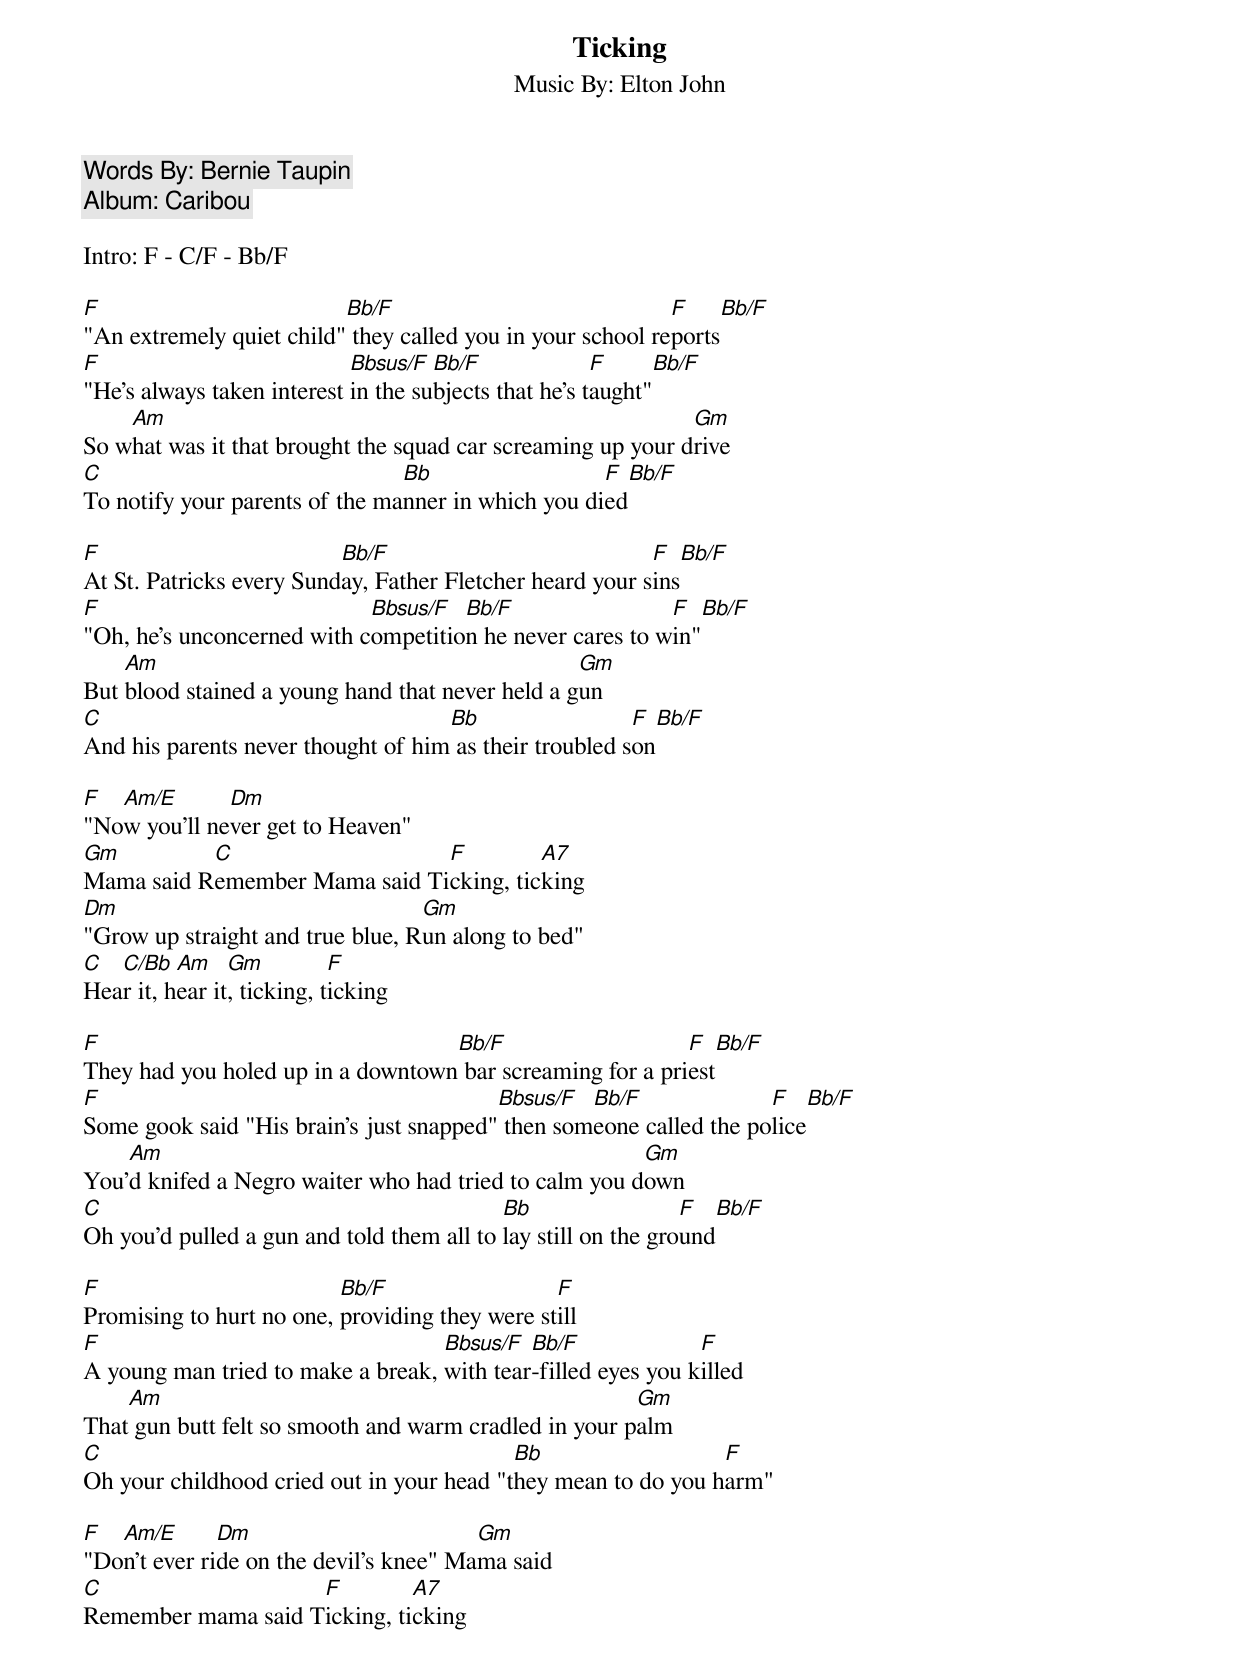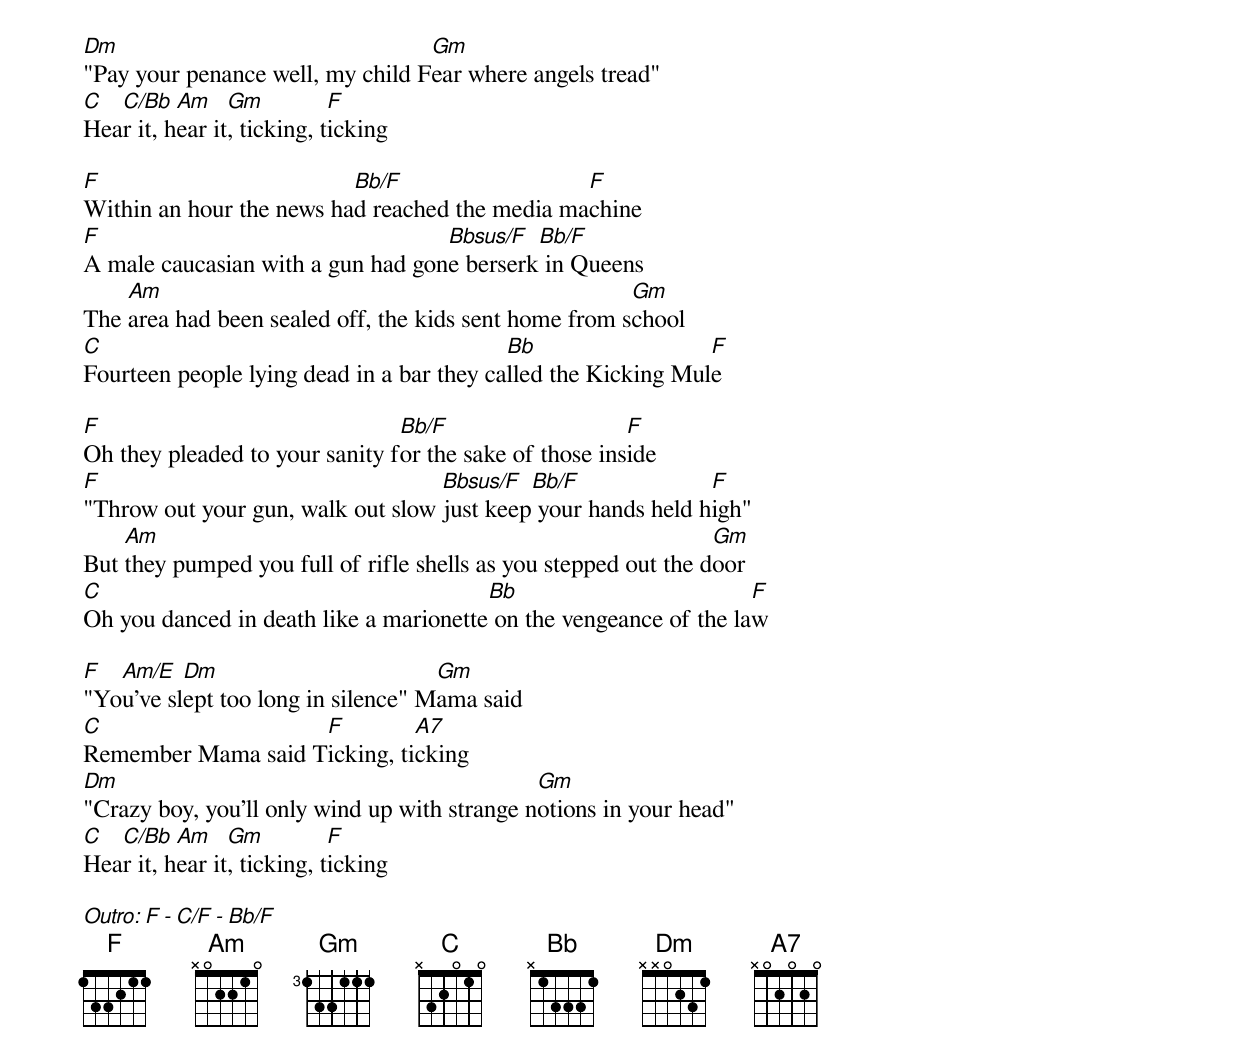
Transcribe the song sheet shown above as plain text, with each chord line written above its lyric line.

Ticking
Music By: Elton John
Words By: Bernie Taupin
Album: Caribou

Intro: F - C/F - Bb/F

F                         Bb/F                              F     Bb/F
"An extremely quiet child" they called you in your school reports
F                           Bbsus/F  Bb/F              F      Bb/F
"He's always taken interest in the subjects that he's taught"
    Am                                                       Gm
So what was it that brought the squad car screaming up your drive
C                               Bb                  F    Bb/F
To notify your parents of the manner in which you died

F                         Bb/F                            F    Bb/F
At St. Patricks every Sunday, Father Fletcher heard your sins
F                           Bbsus/F  Bb/F                 F    Bb/F
"Oh, he's unconcerned with competition he never cares to win"
    Am                                            Gm
But blood stained a young hand that never held a gun
C                                   Bb                  F    Bb/F
And his parents never thought of him as their troubled son

F  Am/E       Dm
"Now you'll never get to Heaven"
Gm         C                   F         A7
Mama said Remember Mama said Ticking, ticking
Dm                                Gm
"Grow up straight and true blue, Run along to bed"
C  C/Bb   Am    Gm          F
Hear it, hear it, ticking, ticking

F                                  Bb/F                    F    Bb/F
They had you holed up in a downtown bar screaming for a priest
F                                        Bbsus/F  Bb/F              F    Bb/F
Some gook said "His brain's just snapped" then someone called the police
    Am                                                 Gm
You'd knifed a Negro waiter who had tried to calm you down
C                                          Bb                  F    Bb/F
Oh you'd pulled a gun and told them all to lay still on the ground

F                         Bb/F                  F
Promising to hurt no one, providing they were still
F                                  Bbsus/F  Bb/F              F
A young man tried to make a break, with tear-filled eyes you killed
    Am                                                 Gm
That gun butt felt so smooth and warm cradled in your palm
C                                          Bb                  F
Oh your childhood cried out in your head "they mean to do you harm"

F  Am/E       Dm                        Gm
"Don't ever ride on the devil's knee" Mama said
C                   F         A7
Remember mama said Ticking, ticking
Dm                                Gm
"Pay your penance well, my child Fear where angels tread"
C  C/Bb   Am    Gm          F
Hear it, hear it, ticking, ticking

F                         Bb/F                  F
Within an hour the news had reached the media machine
F                                  Bbsus/F  Bb/F
A male caucasian with a gun had gone berserk in Queens
    Am                                                 Gm
The area had been sealed off, the kids sent home from school
C                                          Bb                  F
Fourteen people lying dead in a bar they called the Kicking Mule

F                               Bb/F                    F
Oh they pleaded to your sanity for the sake of those inside
F                                  Bbsus/F  Bb/F              F
"Throw out your gun, walk out slow just keep your hands held high"
    Am                                                           Gm
But they pumped you full of rifle shells as you stepped out the door
C                                       Bb                         F
Oh you danced in death like a marionette on the vengeance of the law

F  Am/E   Dm                        Gm
"You've slept too long in silence" Mama said
C                   F         A7
Remember Mama said Ticking, ticking
Dm                                            Gm
"Crazy boy, you'll only wind up with strange notions in your head"
C  C/Bb   Am    Gm          F
Hear it, hear it, ticking, ticking

Outro: F - C/F - Bb/F
